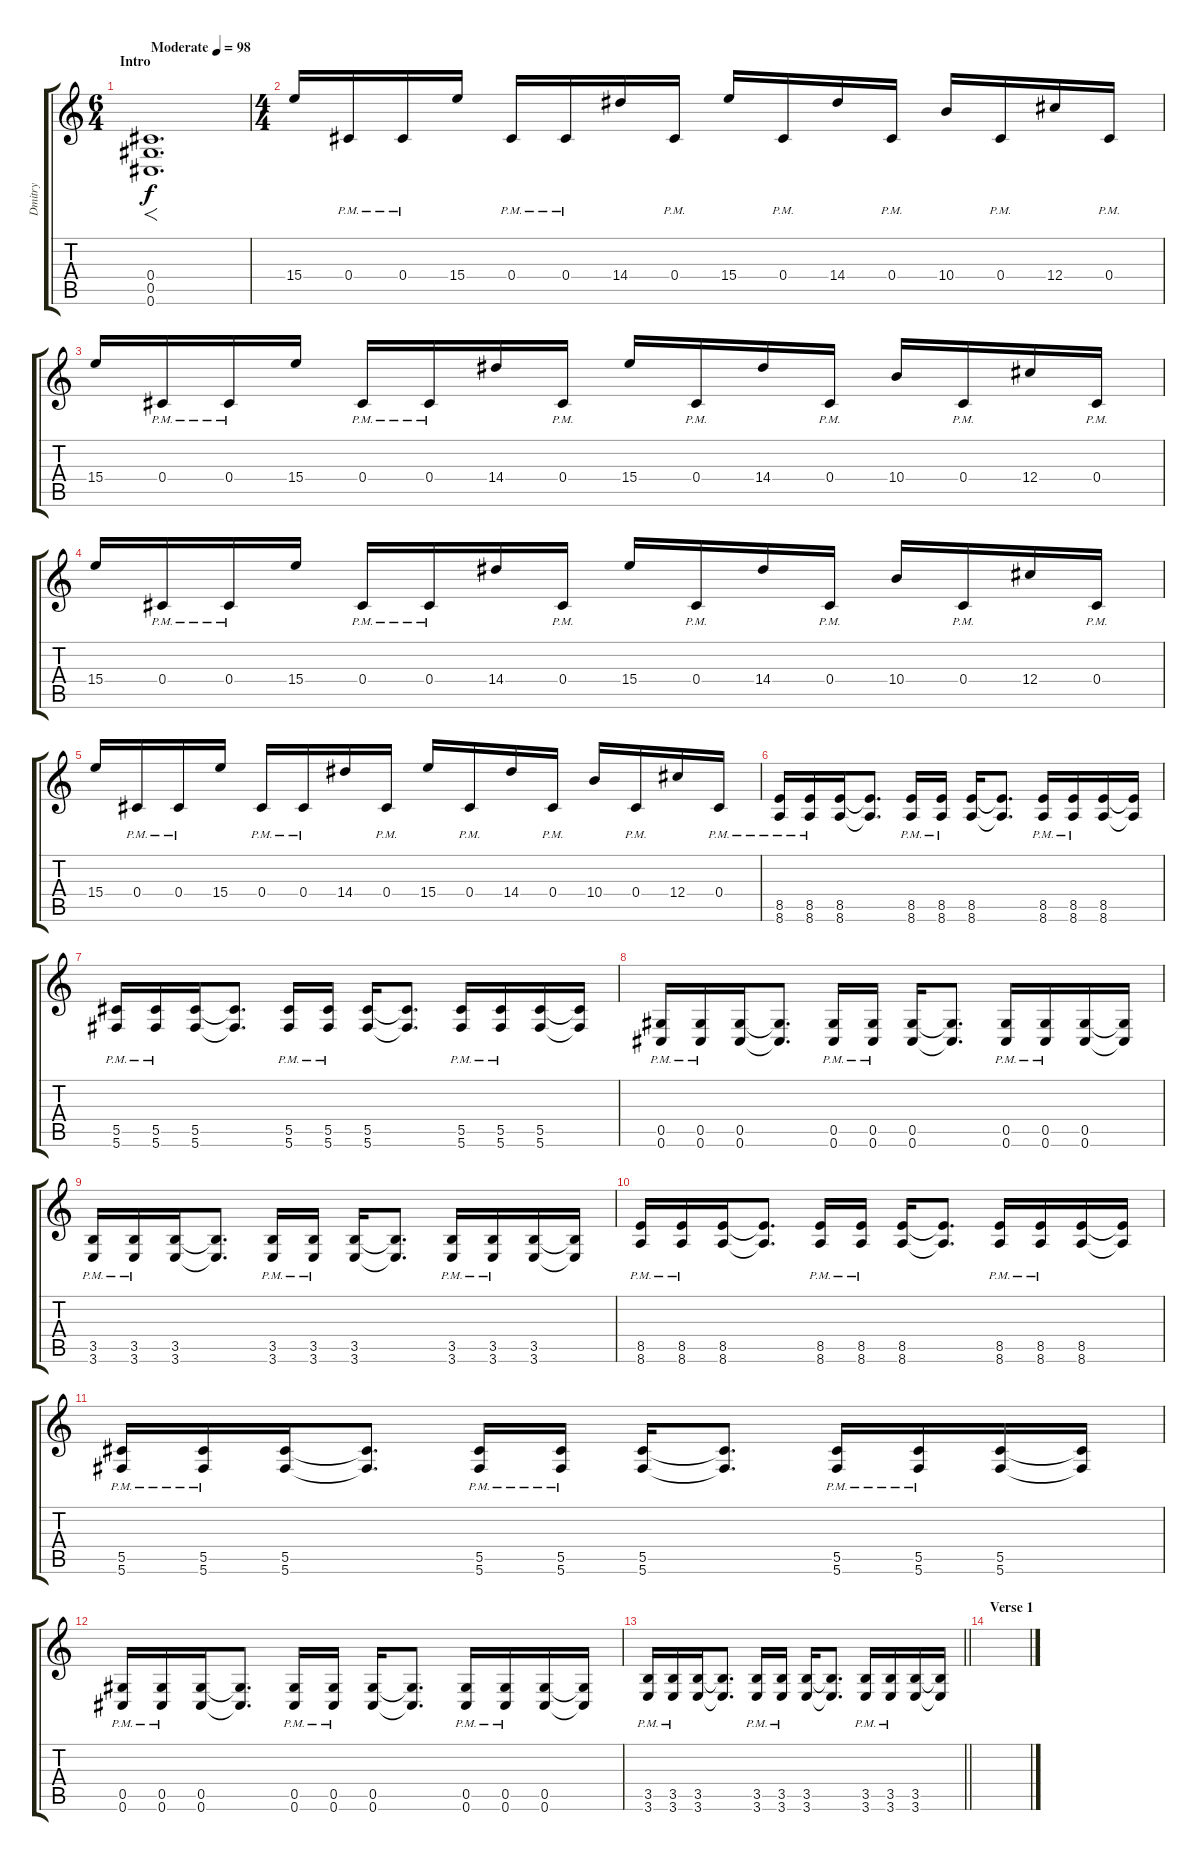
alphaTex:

\track ("Dmitry" "Dmitry") {instrument overdrivenguitar}
\staff {score tabs}
\tuning (Eb4 Bb3 Gb3 Db3 Ab2 Db2) {hide}
\ts (6 4)
\section ("" "Intro")
\tempo (98 "Moderate")
\clef g2
\ks c
(0.4 0.5 0.6).1{f d dy f instrument overdrivenguitar} |
\ts (4 4)
15.4.16 0.4{pm}.16 0.4{pm}.16 15.4.16 0.4{pm}.16 0.4{pm}.16 14.4.16 0.4{pm}.16 15.4.16 0.4{pm}.16 14.4.16 0.4{pm}.16 10.4.16 0.4{pm}.16 12.4.16 0.4{pm}.16 |
15.4.16 0.4{pm}.16 0.4{pm}.16 15.4.16 0.4{pm}.16 0.4{pm}.16 14.4.16 0.4{pm}.16 15.4.16 0.4{pm}.16 14.4.16 0.4{pm}.16 10.4.16 0.4{pm}.16 12.4.16 0.4{pm}.16 |
15.4.16 0.4{pm}.16 0.4{pm}.16 15.4.16 0.4{pm}.16 0.4{pm}.16 14.4.16 0.4{pm}.16 15.4.16 0.4{pm}.16 14.4.16 0.4{pm}.16 10.4.16 0.4{pm}.16 12.4.16 0.4{pm}.16 |
15.4.16 0.4{pm}.16 0.4{pm}.16 15.4.16 0.4{pm}.16 0.4{pm}.16 14.4.16 0.4{pm}.16 15.4.16 0.4{pm}.16 14.4.16 0.4{pm}.16 10.4.16 0.4{pm}.16 12.4.16 0.4{pm}.16 |
(8.5{pm} 8.6{pm}).16 (8.5{pm} 8.6{pm}).16 (8.5 8.6).16 (8.5{t} 8.6{t}).8{d} (8.5{pm} 8.6{pm}).16 (8.5{pm} 8.6{pm}).16 (8.5 8.6).16 (8.5{t} 8.6{t}).8{d} (8.5{pm} 8.6{pm}).16 (8.5{pm} 8.6{pm}).16 (8.5 8.6).16 (8.5{t} 8.6{t}).16 |
(5.5{pm} 5.6{pm}).16 (5.5{pm} 5.6{pm}).16 (5.5 5.6).16 (5.5{t} 5.6{t}).8{d} (5.5{pm} 5.6{pm}).16 (5.5{pm} 5.6{pm}).16 (5.5 5.6).16 (5.5{t} 5.6{t}).8{d} (5.5{pm} 5.6{pm}).16 (5.5{pm} 5.6{pm}).16 (5.5 5.6).16 (5.5{t} 5.6{t}).16 |
(0.5{pm} 0.6{pm}).16 (0.5{pm} 0.6{pm}).16 (0.5 0.6).16 (0.5{t} 0.6{t}).8{d} (0.5{pm} 0.6{pm}).16 (0.5{pm} 0.6{pm}).16 (0.5 0.6).16 (0.5{t} 0.6{t}).8{d} (0.5{pm} 0.6{pm}).16 (0.5{pm} 0.6{pm}).16 (0.5 0.6).16 (0.5{t} 0.6{t}).16 |
(3.5{pm} 3.6{pm}).16 (3.5{pm} 3.6{pm}).16 (3.5 3.6).16 (3.5{t} 3.6{t}).8{d} (3.5{pm} 3.6{pm}).16 (3.5{pm} 3.6{pm}).16 (3.5 3.6).16 (3.5{t} 3.6{t}).8{d} (3.5{pm} 3.6{pm}).16 (3.5{pm} 3.6{pm}).16 (3.5 3.6).16 (3.5{t} 3.6{t}).16 |
(8.5{pm} 8.6{pm}).16 (8.5{pm} 8.6{pm}).16 (8.5 8.6).16 (8.5{t} 8.6{t}).8{d} (8.5{pm} 8.6{pm}).16 (8.5{pm} 8.6{pm}).16 (8.5 8.6).16 (8.5{t} 8.6{t}).8{d} (8.5{pm} 8.6{pm}).16 (8.5{pm} 8.6{pm}).16 (8.5 8.6).16 (8.5{t} 8.6{t}).16 |
(5.5{pm} 5.6{pm}).16 (5.5{pm} 5.6{pm}).16 (5.5 5.6).16 (5.5{t} 5.6{t}).8{d} (5.5{pm} 5.6{pm}).16 (5.5{pm} 5.6{pm}).16 (5.5 5.6).16 (5.5{t} 5.6{t}).8{d} (5.5{pm} 5.6{pm}).16 (5.5{pm} 5.6{pm}).16 (5.5 5.6).16 (5.5{t} 5.6{t}).16 |
(0.5{pm} 0.6{pm}).16 (0.5{pm} 0.6{pm}).16 (0.5 0.6).16 (0.5{t} 0.6{t}).8{d} (0.5{pm} 0.6{pm}).16 (0.5{pm} 0.6{pm}).16 (0.5 0.6).16 (0.5{t} 0.6{t}).8{d} (0.5{pm} 0.6{pm}).16 (0.5{pm} 0.6{pm}).16 (0.5 0.6).16 (0.5{t} 0.6{t}).16 |
\barLineRight lightlight
(3.5{pm} 3.6{pm}).16 (3.5{pm} 3.6{pm}).16 (3.5 3.6).16 (3.5{t} 3.6{t}).8{d} (3.5{pm} 3.6{pm}).16 (3.5{pm} 3.6{pm}).16 (3.5 3.6).16 (3.5{t} 3.6{t}).8{d} (3.5{pm} 3.6{pm}).16 (3.5{pm} 3.6{pm}).16 (3.5 3.6).16 (3.5{t} 3.6{t}).16 |
\section ("" "Verse 1")
